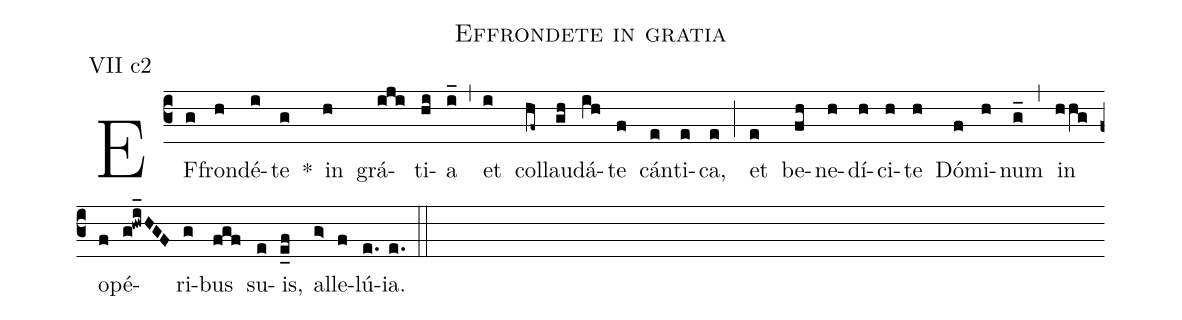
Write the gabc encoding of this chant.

name: Effrondete in gratia;
annotation: VII c2;
mode: 7;
%%
(c3)
EF(g)fron(h)dé(i)te(g) *()
in(h) grá(iji)ti(hi)a(i_) (,)
et(i) col(hf~)lau(gh)dá(ih)te(f) cán(e)ti(e)ca,(e) (;)
et(e) be(fh)ne(h)dí(h)ci(h)te(h) Dó(f)mi(h)num(g_) (,)
in(hhg) o(f)pé(g!hwi_HGF)ri(g)bus(fgf) su(e)is,(e_f) al(g>)le(f)lú(e.)ia.(e.) (::)
